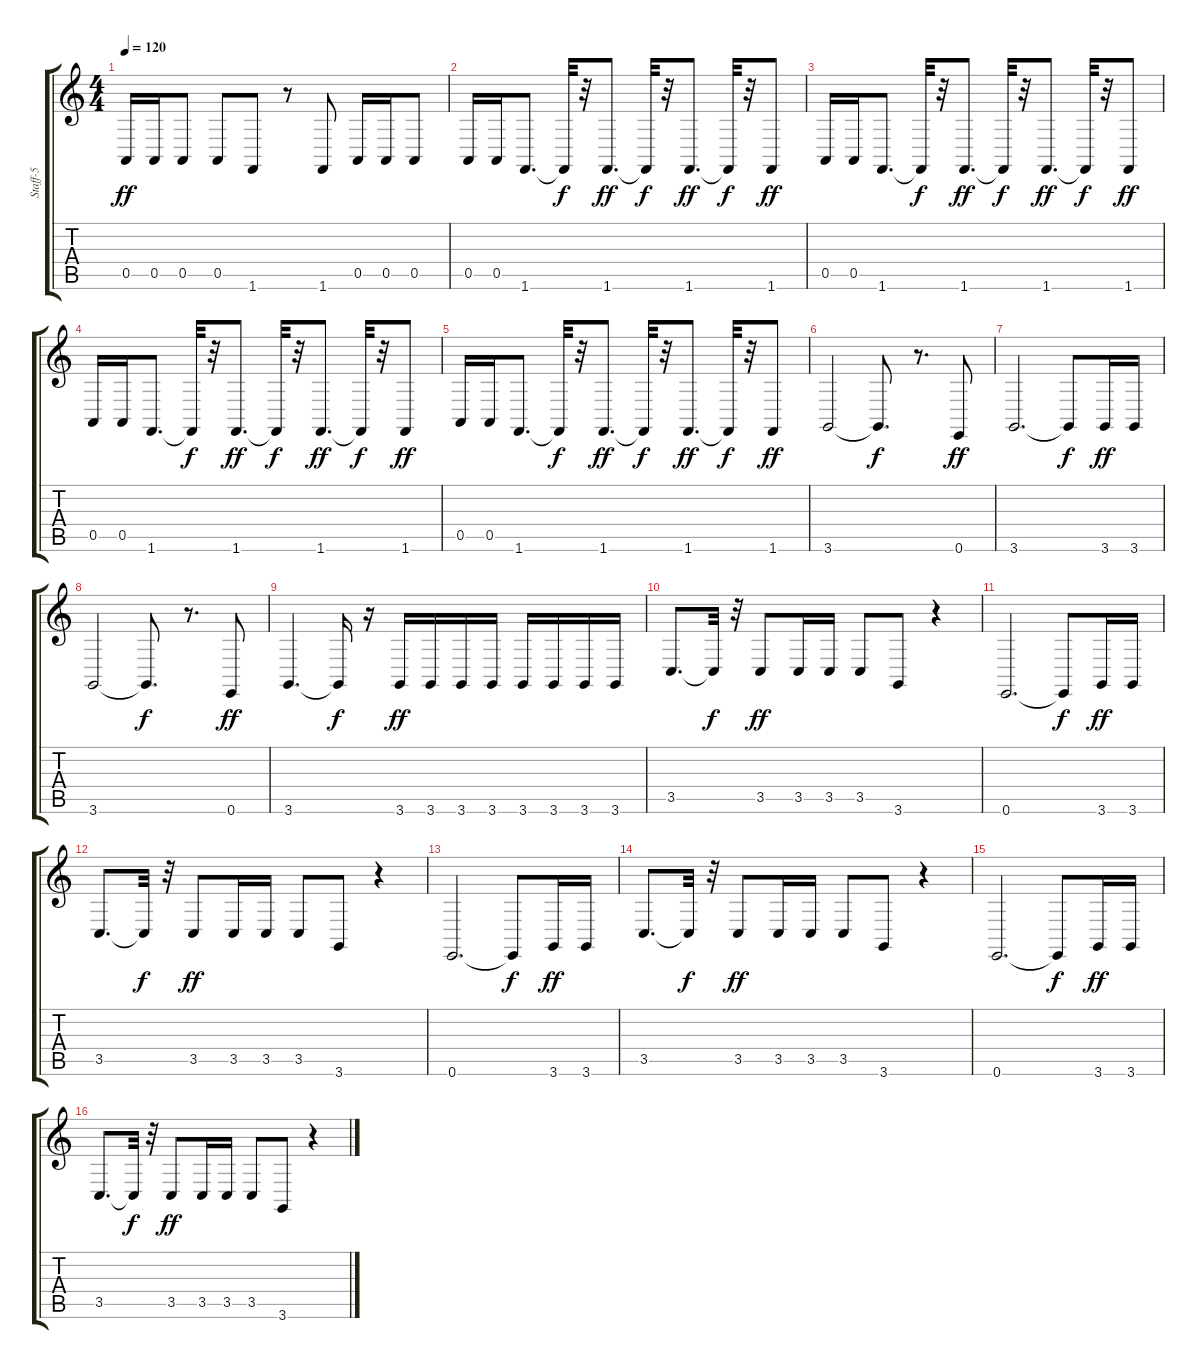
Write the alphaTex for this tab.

\track ("Staff-5" "Staff-5") {instrument timpani}
\staff {score tabs}
\tuning (E4 B3 G3 D3 A2 E2) {hide}
\ts (4 4)
\tempo 120
\clef g2
\ks c
0.5.16{dy ff} 0.5.16 0.5.8 0.5.8 1.6.8 r.8 1.6.8 0.5.16 0.5.16 0.5.8 |
0.5.16 0.5.16 1.6.8{d} 1.6{t}.32{dy f} r.32 1.6.8{d dy ff} 1.6{t}.32{dy f} r.32 1.6.8{d dy ff} 1.6{t}.32{dy f} r.32 1.6.8{dy ff} |
0.5.16 0.5.16 1.6.8{d} 1.6{t}.32{dy f} r.32 1.6.8{d dy ff} 1.6{t}.32{dy f} r.32 1.6.8{d dy ff} 1.6{t}.32{dy f} r.32 1.6.8{dy ff} |
0.5.16 0.5.16 1.6.8{d} 1.6{t}.32{dy f} r.32 1.6.8{d dy ff} 1.6{t}.32{dy f} r.32 1.6.8{d dy ff} 1.6{t}.32{dy f} r.32 1.6.8{dy ff} |
0.5.16 0.5.16 1.6.8{d} 1.6{t}.32{dy f} r.32 1.6.8{d dy ff} 1.6{t}.32{dy f} r.32 1.6.8{d dy ff} 1.6{t}.32{dy f} r.32 1.6.8{dy ff} |
3.6.2 3.6{t}.8{d dy f} r.8{d} 0.6.8{dy ff} |
3.6.2{d} 3.6{t}.8{dy f} 3.6.16{dy ff} 3.6.16 |
3.6.2 3.6{t}.8{d dy f} r.8{d} 0.6.8{dy ff} |
3.6.4{d} 3.6{t}.16{dy f} r.16 3.6.16{dy ff} 3.6.16 3.6.16 3.6.16 3.6.16 3.6.16 3.6.16 3.6.16 |
3.5.8{d} 3.5{t}.32{dy f} r.32 3.5.8{dy ff} 3.5.16 3.5.16 3.5.8 3.6.8 r.4 |
0.6.2{d} 0.6{t}.8{dy f} 3.6.16{dy ff} 3.6.16 |
3.5.8{d} 3.5{t}.32{dy f} r.32 3.5.8{dy ff} 3.5.16 3.5.16 3.5.8 3.6.8 r.4 |
0.6.2{d} 0.6{t}.8{dy f} 3.6.16{dy ff} 3.6.16 |
3.5.8{d} 3.5{t}.32{dy f} r.32 3.5.8{dy ff} 3.5.16 3.5.16 3.5.8 3.6.8 r.4 |
0.6.2{d} 0.6{t}.8{dy f} 3.6.16{dy ff} 3.6.16 |
3.5.8{d} 3.5{t}.32{dy f} r.32 3.5.8{dy ff} 3.5.16 3.5.16 3.5.8 3.6.8 r.4
